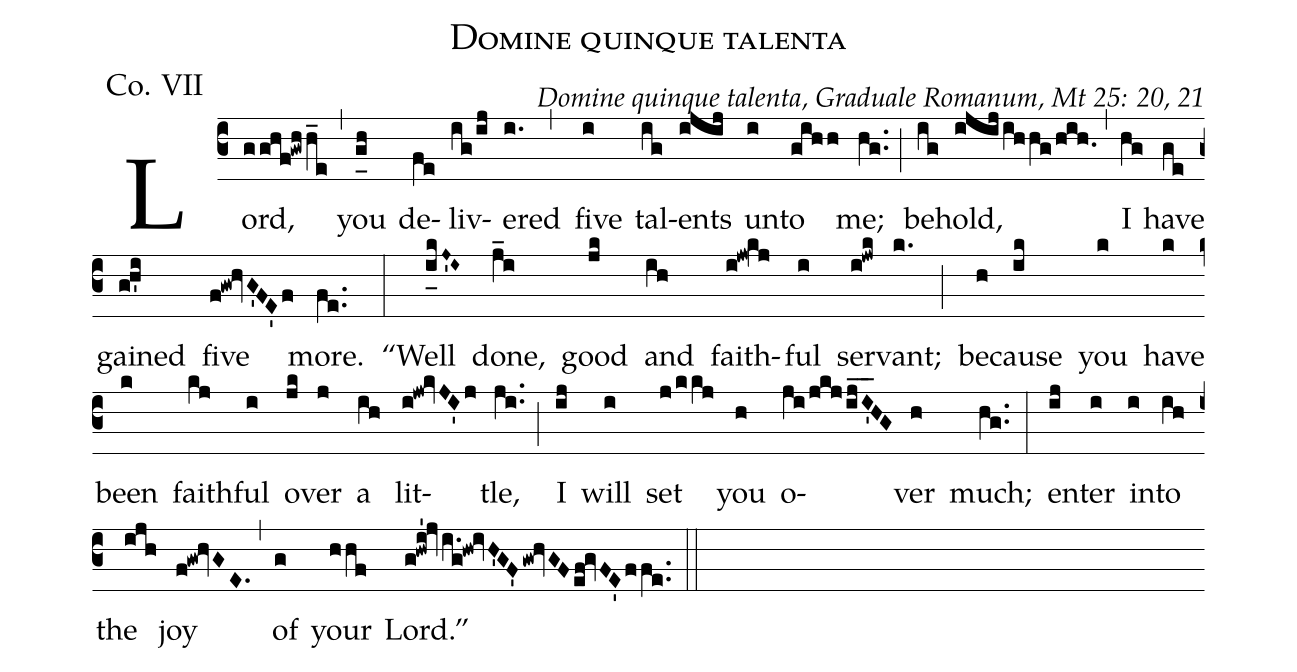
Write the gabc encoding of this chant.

name: Domine quinque talenta;
office-part: Communio;
mode: 7;
annotation: Co. VII;
commentary: Domine quinque talenta, Graduale Romanum, Mt 25: 20, 21;
%%
(c3)Lord,(gghf!gwhh_e) (,) you(g_[uh:l]h) de(fe)liv(ig/ij)ered(i.) (,) five(i) tal(ig)ents(ijij) un(i)to(gihh) me;(hg..) (;)
be(ig)hold,(ijij/ihhg/hih.) (,) I(hg) have(ge)
gained(gh'i) five(f!gw!hvG'FE'f) more.(fe..) (:) ``Well(i_[uh:l]kJ~'I~) done,(j_i) good(jk) and(ih) faith(i!jw!kj)ful(i) ser(i!jwk)vant;(k.) (;)
be(h)cause(ik) you(k) have(k) been(k) faith(kj)ful(i) o(jk)ver(j) a(ih) lit(i!jw!kvJI'j)tle,(ji..) (;) I(ij) will(i) set(j/kkj) you(h) o(ji/jkjij_I'_HG)ver(h)
much;(hg..) (:)
en(ij)ter(i) in(i)to(ih) the(ijh) joy(f!gw!hvGE.) (,) of(g) your(hhf) Lord.''(g!hwi'!jv/i.g!hw!ivH'GF'gw!hvGF/ef!gvFE'ffe..) (::)
